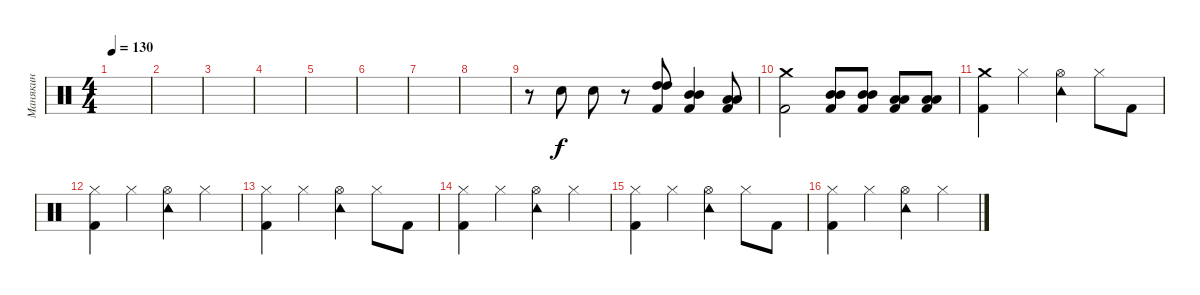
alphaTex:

\track ("Манякин" "Манякин") {instrument percussion}
\staff {score}
\articulation defaults
\ts (4 4)
\tempo 130
\clef neutral
\ks c
|
|
|
|
|
|
|
|
r.8 "Snare (hit) 2".8 "Snare (hit) 2".8 r.8 ("High Tom (hit)" "High Tom (hit)" "Kick (hit) 2").8 ("Mid Tom (hit)" "Mid Tom (hit)" "Kick (hit) 2").4 ("Low Tom (hit)" "Low Tom (hit)" "Kick (hit) 2").8 |
("Kick (hit) 2" "Crash medium (hit)").2 ("Mid Tom (hit)" "Mid Tom (hit)" "Kick (hit) 2").8 ("Mid Tom (hit)" "Mid Tom (hit)" "Kick (hit) 2").8 ("Low Tom (hit)" "Low Tom (hit)" "Kick (hit) 2").8 ("Low Tom (hit)" "Low Tom (hit)" "Kick (hit) 2").8 |
("Crash medium (hit)" "Kick (hit) 2").4 "Hi-Hat (closed)".4 ("Tambourine (hit)" "Hi-Hat (open)").4 "Hi-Hat (closed)".8 "Kick (hit) 2".8 |
("Hi-Hat (closed)" "Kick (hit) 2").4 "Hi-Hat (closed)".4 ("Tambourine (hit)" "Hi-Hat (open)").4 "Hi-Hat (closed)".4 |
("Hi-Hat (closed)" "Kick (hit) 2").4 "Hi-Hat (closed)".4 ("Tambourine (hit)" "Hi-Hat (open)").4 "Hi-Hat (closed)".8 "Kick (hit) 2".8 |
("Hi-Hat (closed)" "Kick (hit) 2").4 "Hi-Hat (closed)".4 ("Tambourine (hit)" "Hi-Hat (open)").4 "Hi-Hat (closed)".4 |
("Hi-Hat (closed)" "Kick (hit) 2").4 "Hi-Hat (closed)".4 ("Tambourine (hit)" "Hi-Hat (open)").4 "Hi-Hat (closed)".8 "Kick (hit) 2".8 |
("Hi-Hat (closed)" "Kick (hit) 2").4 "Hi-Hat (closed)".4 ("Tambourine (hit)" "Hi-Hat (open)").4 "Hi-Hat (closed)".4
